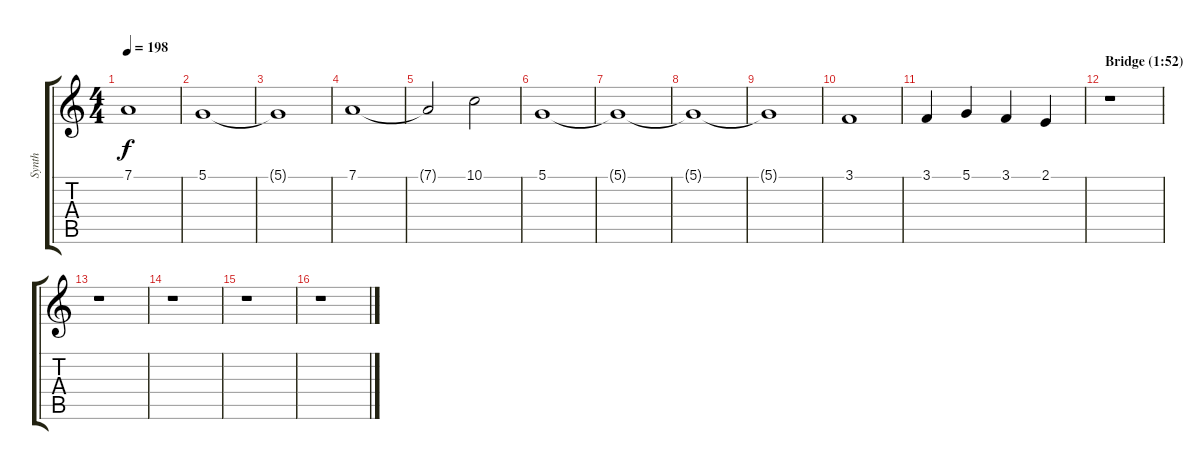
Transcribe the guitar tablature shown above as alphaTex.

\track ("Synth" "Synth") {instrument stringensemble1}
\staff {score tabs}
\tuning (D4 A3 F3 C3 G2 C2) {hide}
\ts (4 4)
\tempo 198
\clef g2
\ks c
7.1{t}.1{dy f} |
5.1.1 |
5.1{t}.1 |
7.1.1 |
7.1{t}.2 10.1.2 |
5.1.1 |
5.1{t}.1 |
5.1{t}.1 |
5.1{t}.1 |
3.1.1 |
3.1.4 5.1.4 3.1.4 2.1.4 |
\section ("" "Bridge (1:52)")
r.1 |
r.1 |
r.1 |
r.1 |
r.1
